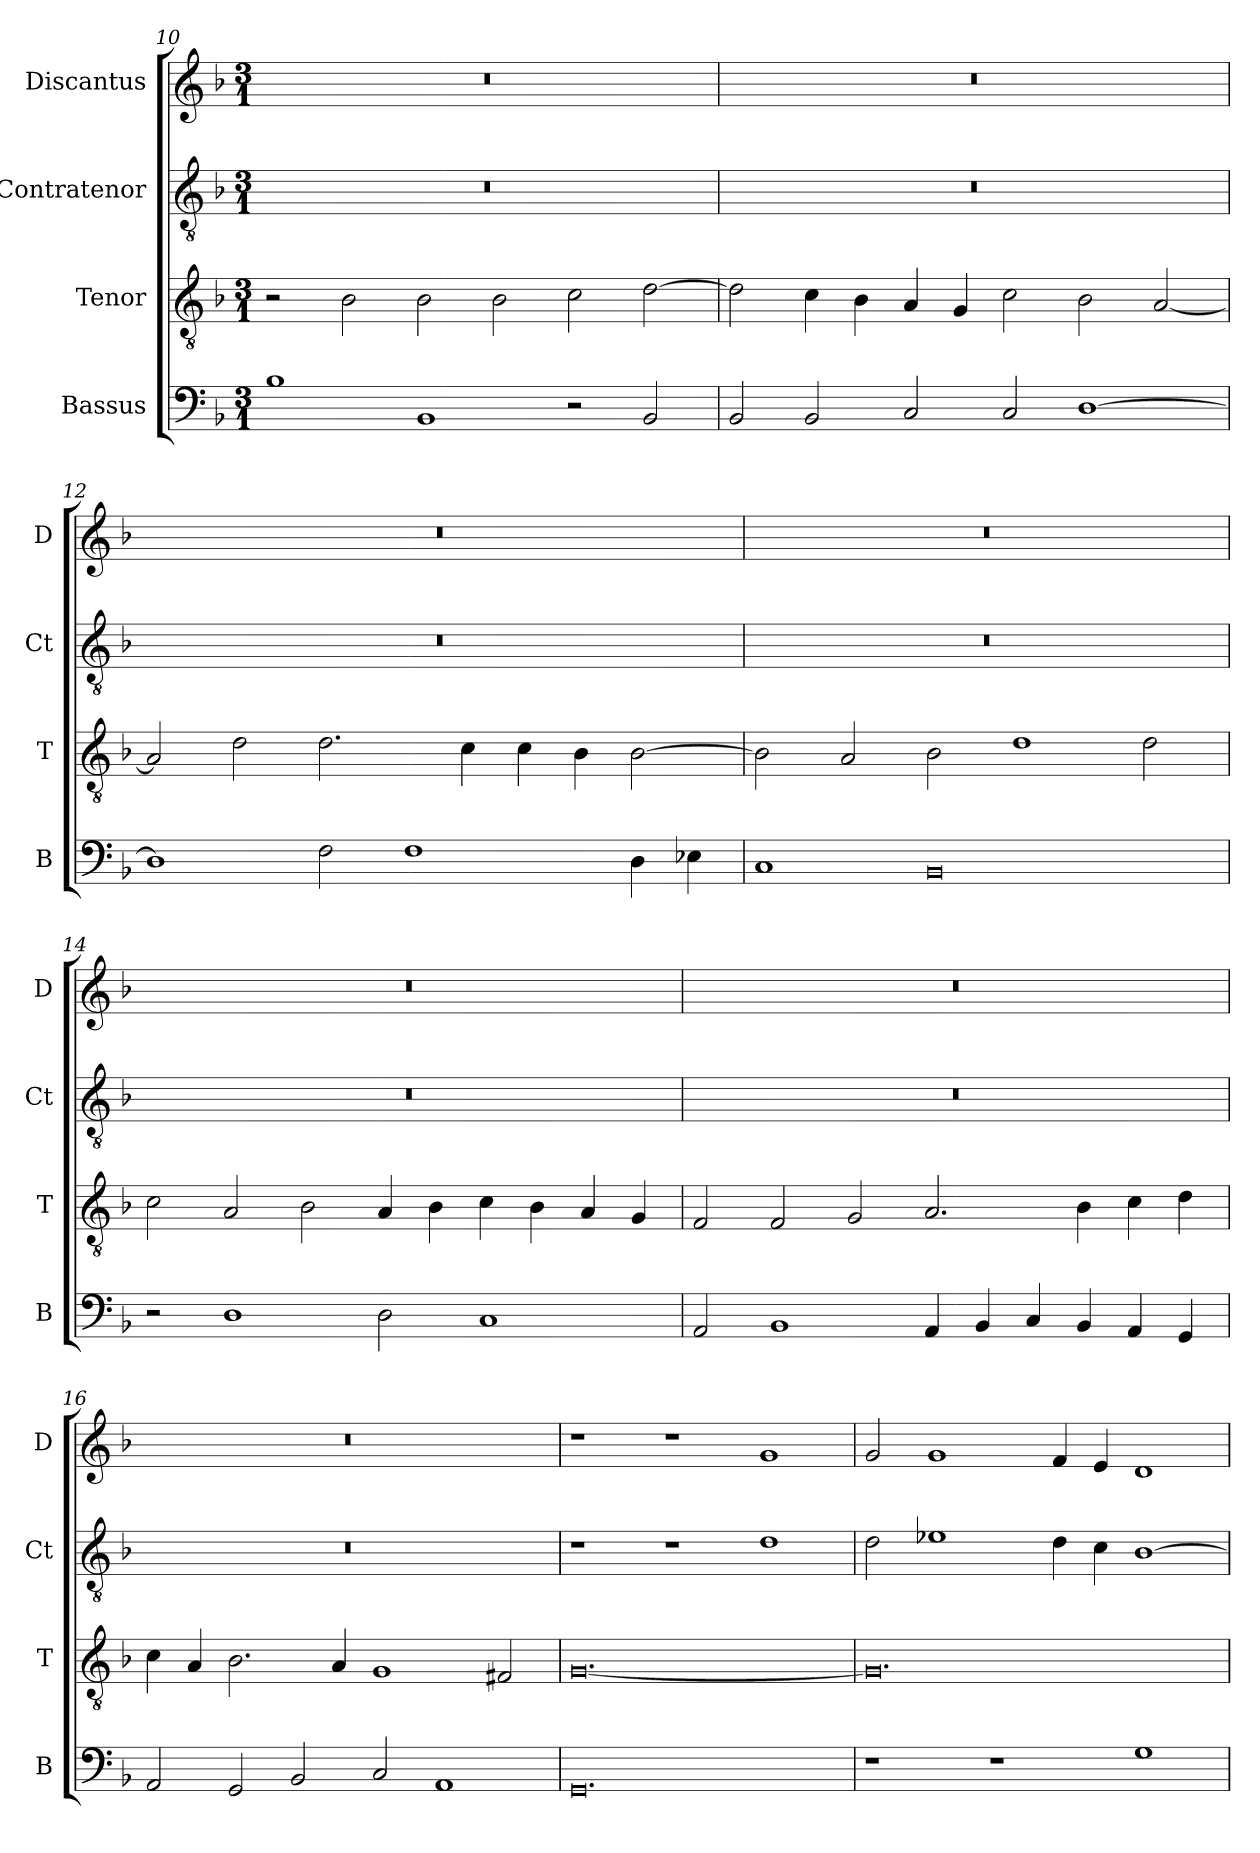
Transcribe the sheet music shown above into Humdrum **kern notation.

**kern	**kern	**kern	**kern
*part4	*part3	*part2	*part1
*staff4	*staff3	*staff2	*staff1
*I"Bassus	*I"Tenor	*I"Contratenor	*I"Discantus
*I'B	*I'T	*I'Ct	*I'D
*clefF4	*clefGv2	*clefGv2	*clefG2
*k[b-]	*k[b-]	*k[b-]	*k[b-]
*M3/1	*M3/1	*M3/1	*M3/1
=10	=10	=10	=10
1B-	2r	0.r	0.r
.	2B-\	.	.
1BB-	2B-\	.	.
.	2B-\	.	.
2r	2c\	.	.
2BB-/	[2d\	.	.
=11	=11	=11	=11
2BB-/	2d\]	0.r	0.r
2BB-/	4c\	.	.
.	4B-\	.	.
2C/	4A/	.	.
.	4G/	.	.
2C/	2c\	.	.
[1D	2B-\	.	.
.	[2A/	.	.
=12	=12	=12	=12
1D]	2A/]	0.r	0.r
.	2d\	.	.
2F\	2.d\	.	.
1F	.	.	.
.	4c\	.	.
.	4c\	.	.
.	4B-\	.	.
4D\	[2B-\	.	.
4E-X\	.	.	.
=13	=13	=13	=13
1C	2B-\]	0.r	0.r
.	2A/	.	.
0BB-	2B-\	.	.
.	1d	.	.
.	2d\	.	.
=14	=14	=14	=14
2r	2c\	0.r	0.r
1D	2A/	.	.
.	2B-\	.	.
2D\	4A/	.	.
.	4B-\	.	.
1C	4c\	.	.
.	4B-\	.	.
.	4A/	.	.
.	4G/	.	.
=15	=15	=15	=15
2AA/	2F/	0.r	0.r
1BB-	2F/	.	.
.	2G/	.	.
4AA/	2.A/	.	.
4BB-/	.	.	.
4C/	.	.	.
4BB-/	4B-\	.	.
4AA/	4c\	.	.
4GG/	4d\	.	.
=16	=16	=16	=16
2AA/	4c\	0.r	0.r
.	4A/	.	.
2GG/	2.B-\	.	.
2BB-/	.	.	.
.	4A/	.	.
2C/	1G	.	.
1AA	.	.	.
.	2F#X/	.	.
=17	=17	=17	=17
0.GG	[0.G	1r	1r
.	.	1r	1r
.	.	1d	1g
=18	=18	=18	=18
1r	0.G]	2d\	2g/
.	.	1e-X	1g
1r	.	.	.
.	.	4d\	4f/
.	.	4c\	4e/
1G	.	[1B-	1d
=	=	=	=
*-	*-	*-	*-
